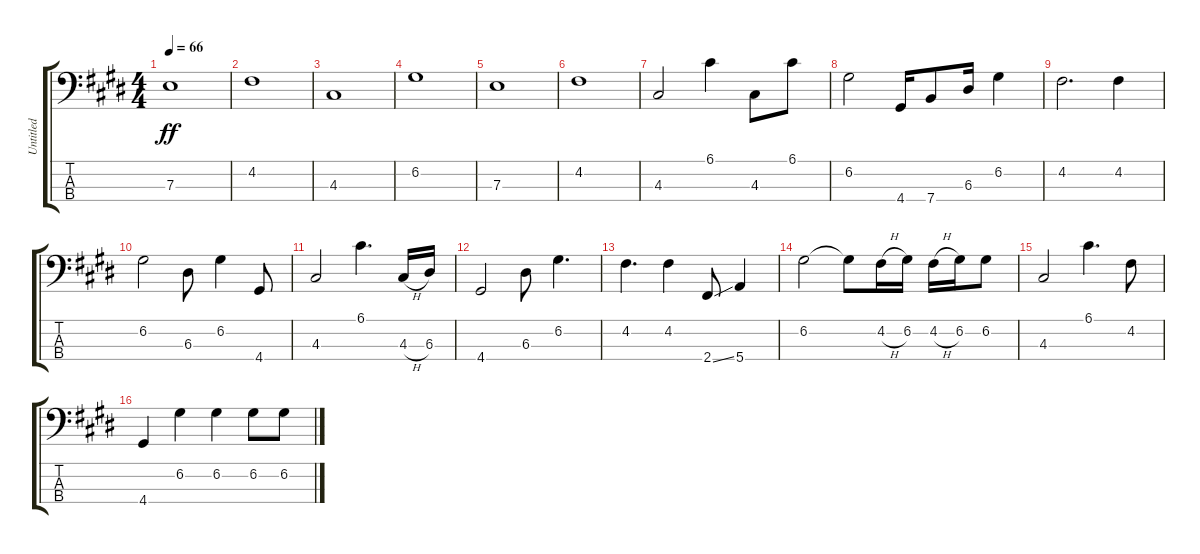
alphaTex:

\track ("Untitled" "Untitled") {instrument electricbassfinger}
\staff {score tabs}
\tuning (G2 D2 A1 E1) {hide}
\ts (4 4)
\tempo 66
\clef f4
\ks e
7.3.1{dy ff} |
4.2.1 |
4.3.1 |
6.2.1 |
7.3.1 |
4.2.1 |
4.3.2 6.1.4 4.3.8 6.1.8 |
6.2.2 4.4.16 7.4.8 6.3.16 6.2.4 |
4.2.2{d} 4.2.4 |
6.2.2 6.3.8 6.2.4 4.4.8 |
4.3.2 6.1.4{d} 4.3{h}.16 6.3.16 |
4.4.2 6.3.8 6.2.4{d} |
4.2.4{d} 4.2.4 2.4{ss}.8 5.4.4 |
6.2.2 6.2{t}.8 4.2{h}.16 6.2.16 4.2{h}.16 6.2.16 6.2.8 |
4.3.2 6.1.4{d} 4.2.8 |
4.4.4 6.2.4 6.2.4 6.2.8 6.2.8
